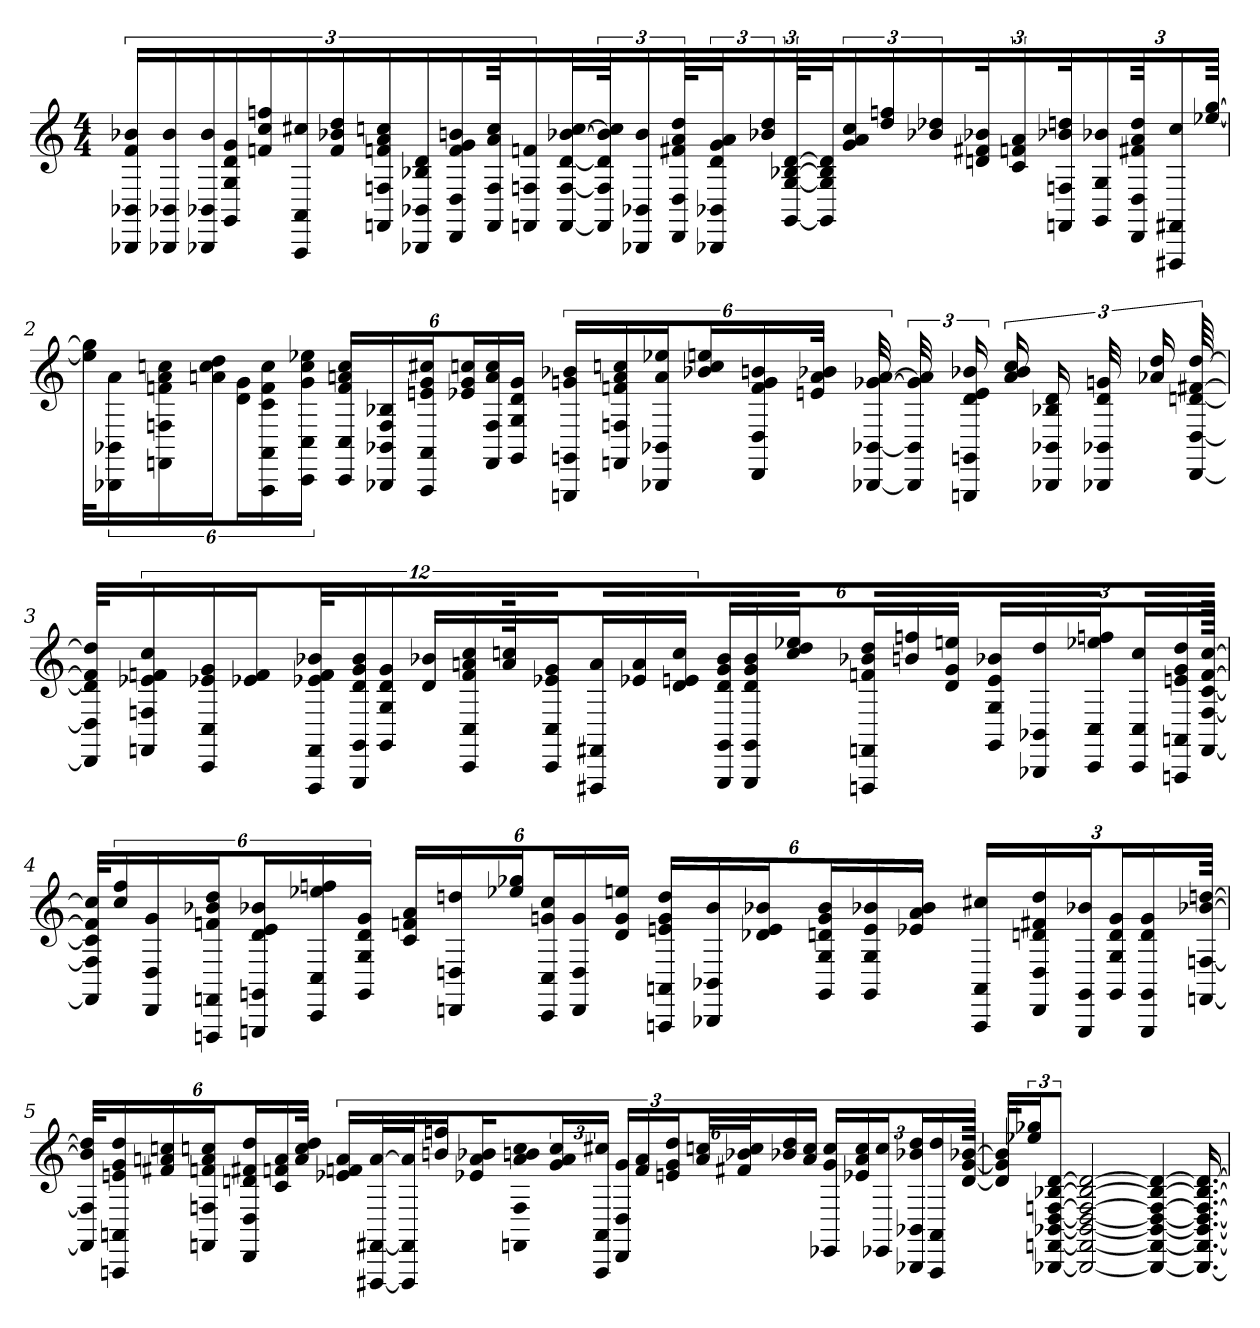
**kern
*part1
*staff1
*clefG2
*M4/4
*MM33
=1
24BBB-X/ 24BB-X 24f 24b-XLL
24BBB-X/ 24BB-X 24b-
24BBB-X/ 24BB-X 24b-J
24GG/ 24G 24d 24gL
24fn/ 24cc 24ffn
24AAA/ 24AA 24cc#XJJ
24f/ 24b-X 24ddLL
24FFn/ 24Fn 24fn 24a 24ccn
24BBB-X/ 24BB-X 24B-X 24dJ
24DD/ 24D 24f 24g 24bnL
96FF/ 96F 96a 96ccKK
24FFn/ 24Fn 24fn
[32FF/ [32F [32d [32b-X [32ccJJ
96FF/] 96F] 96d] 96b-] 96cc]JJ
24BBB-X/ 24BB-X 24b-LL
96DD/ 96D 96f#X 96a 96ddKL
48BBB-X/ 48BB-X 48d 48g 48aJ
24b-X/ 24ddJ
[96GG/ [96G [96B-X [96dL
32GG/] 32G] 32B-] 32d]L
24g/ 24a 24cc
24dd/ 24ffnJJ
24b-X\ 24dd-XLL
32dn\ 32f#X 32b-XK
24c\ 24fn 24a
32FFn\ 32Fn 32b-X 32ddnJk
24GG\ 24G 24b-XL
96DD\ 96D 96f#X 96a 96ddKK
24FFF#X\ 24FF#X 24cc
[96ee-X\ [96ggJJkk
=2
32ee-\] 32gg]KLL
24BBB-X\ 24BB-X 24a
24FFn\ 24Fn 24fn 24a 24ccn
24an\ 24cc 24ddJ
24d\ 24gL
24AAA\ 24AA 24c 24f 24cc
24CC\ 24C 24g 24cc 24ee-XJJ
24CC/ 24C 24f 24an 24ccLL
24BBB-X/ 24BB-X 24F 24B-X
24AAA/ 24AA 24en 24g 24cc#XJ
24e-X/ 24g 24ccnL
24FF/ 24F 24a 24cc
24GG/ 24G 24d 24gJJ
24GGGn/ 24GGn 24gn 24b-XLL
24FFn/ 24Fn 24fn 24a 24ccn
24BBB-X/ 24BB-X 24a 24ee-XJ
24b-X/ 24cc 24eenL
24DD/ 24D 24f 24g 24bn
48en/ 48a 48b-XJJk
[48BBB-X/ [48BB-X [48g-X [48aLL
48BBB-/] 48BB-] 48g-] 48a]LL
24GGGn/ 24GGn 24d 24e 24b-X
24a/ 24b- 24ccJ
24BBB-X/ 24BB-X 24B-X 24dL
48BBB-X/ 48BB-X 48d 48gnK
24a-X/ 24dd
[96DD/ [96D [96dn [96f#X [96ddJJkk
=3
32DD/] 32D] 32d] 32f#] 32dd]KLL
24FFn/ 24Fn 24e-X 24fn 24cc
24CC/ 24C 24e-X 24g
24e-X/ 24fJ
48FFF/ 48FF 48e-X 48f 48b-XKL
24GGG/ 24GG 24d 24g 24b-
24GG/ 24G 24d 24gJJ
24d/ 24b-XLL
24CC/ 24C 24f 24an 24cc
48a/ 48ccnK
24CC/ 24C 24e-X 24gJ
24FFF#X/ 24FF#X 24aL
24e-X/ 24a
24d/ 24en 24ccJJ
24GGG/ 24GG 24d 24g 24b-LL
24GGG/ 24GG 24d 24g 24b-
24cc/ 24dd 24ee-XJ
24FFFn/ 24FFn 24fn 24b-X 24ddL
24bn/ 24ffn
24d/ 24g 24eenJJ
24GG/ 24G 24e 24b-XLL
24BBB-X/ 24BB-X 24dd
24CC/ 24C 24ee-X 24ffnJ
24CC/ 24C 24ccL
24AAAn/ 24AAn 24en 24g 24dd
[96FF/ [96F [96c [96f [96ccJJkk
=4
32FF/] 32F] 32c] 32f] 32cc]KLL
24cc/ 24ff
24DD/ 24D 24g
24FFFn/ 24FFn 24fn 24b-X 24ddJ
24GGGn/ 24GGn 24d 24e 24b-XL
24CC/ 24C 24ee-X 24ffn
24GG/ 24G 24d 24gJJ
24c/ 24fn 24aLL
24DDn/ 24Dn 24ddn
24ee-X/ 24gg-XJ
24CC/ 24C 24gn 24ccL
24DD/ 24D 24g
24d/ 24g 24eenJJ
24AAAn/ 24AAn 24en 24g 24ddLL
24BBB-X/ 24BB-X 24b-
24d-X/ 24e 24b-XJ
24GG/ 24G 24dn 24g 24b-L
24GG/ 24G 24e 24b-X
24e-X/ 24a 24b-JJ
24AAA/ 24AA 24cc#XLL
24DD/ 24D 24dn 24f#X 24dd
24GGG/ 24GG 24b-XJ
24GG/ 24G 24d 24gL
24GGG/ 24GG 24d 24g
[96FFn/ [96Fn [96b-X [96ddnJJkk
=5
48FF/] 48F] 48b-] 48dd]KLL
24AAAn/ 24AAn 24en 24g 24dd
24f#X/ 24an 24ccn
24FFn/ 24Fn 24fn 24a 24ccnJ
24DD/ 24D 24dn 24f#X 24ddL
24c/ 24fn 24a
48a/ 48cc 48ddJJk
24e-X/ 24fn 24aLL
[48FFF#X/ [48FF#X [48a
48FFF#/] 48FF#] 48a]
24bn/ 24ffnJ
24e-X/ 24a 24b-L
32FFn/ 32F 32a 32bn 32ccK
24g/ 24a 24cc
24AAA/ 24AA 24cc#XJJ
24DD/ 24D 24gLL
24f/ 24a
24en/ 24g 24ddJ
48a/ 48ccnLL
48f#X/ 48b-X 48ccJ
24b-X/ 24dd
24a/ 24ccJJ
24EE-X/ 24g 24ccLL
24e-X/ 24a 24cc
24EE-X/ 24ccJ
24BBB-X/ 24BB-X 24b-X 24ddL
24AAA/ 24AA 24dd
[96d/ [96g [96b-XJJkk
=6
32d/] 32g] 32b-]KLL
24ee-X/ 24gg-XJ
[12BBB-X/ [12FFn [12BB-X [12D [12Fn [12B-X [12dJ
2BBB-_ 2FF_ 2BB-_ 2D_ 2F_ 2B-_ 2d_
4BBB-_ 4FF_ 4BB-_ 4D_ 4F_ 4B-_ 4d_
16.BBB-_ 16.FF_ 16.BB-_ 16.D_ 16.F_ 16.B-_ 16.d_
=
*-
